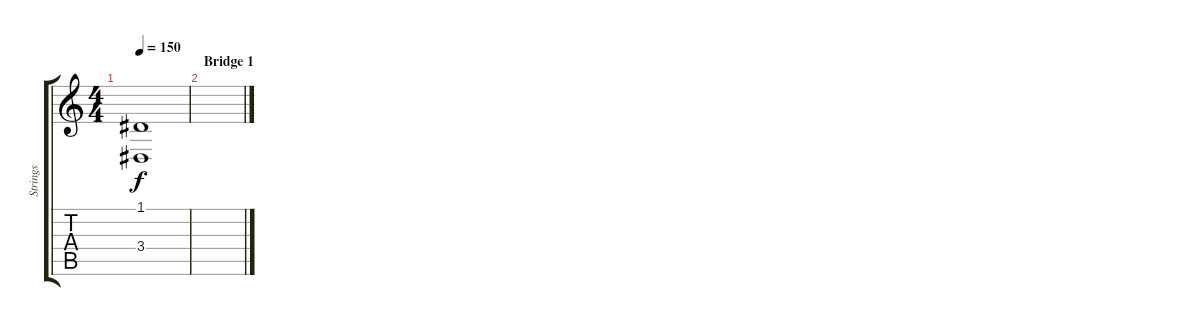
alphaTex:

\track ("Strings" "Strings") {instrument stringensemble1}
\staff {score tabs}
\tuning (D4 A3 F3 C3 G2 D2) {hide}
\ts (4 4)
\tempo 150
\clef g2
\ks c
(1.1{t} 3.4{t}).1{dy f} |
\section ("" "Bridge 1")
